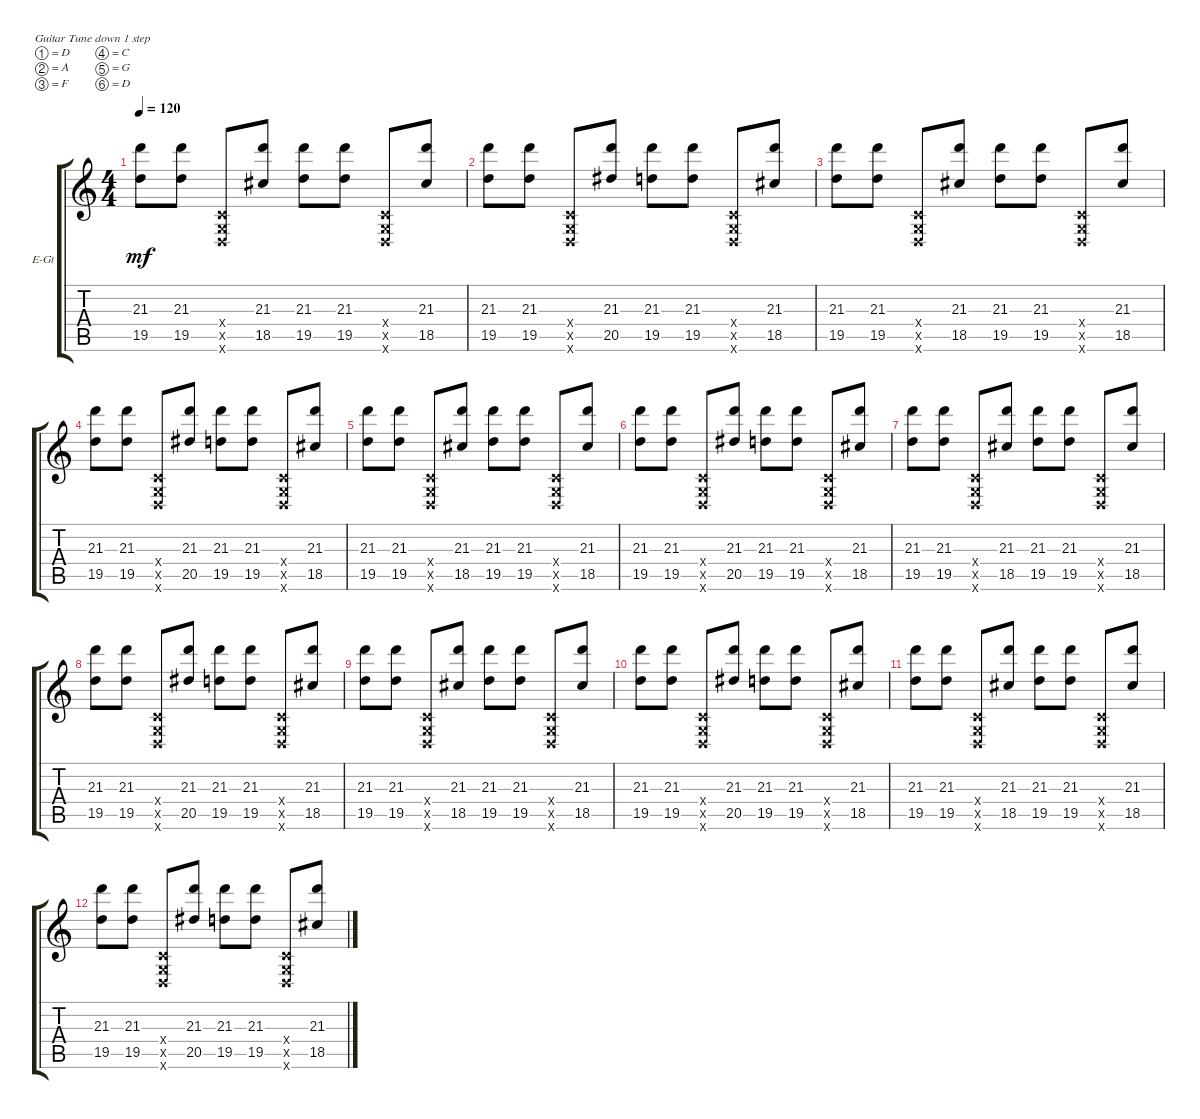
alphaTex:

\bracketExtendMode groupsimilarinstruments
\firstSystemTrackNameOrientation horizontal
\otherSystemsTrackNameOrientation horizontal
\track ("Adam - Lead" "E-Gt") {instrument distortionguitar}
\staff {score tabs}
\tuning (D4 A3 F3 C3 G2 D2)
\ts (4 4)
\tempo 120
\clef g2
\ks c
(19.5 21.3).8{dy mf} (19.5 21.3).8 (0.6{x} 0.5{x} 0.4{x}).8 (18.5 21.3).8 (19.5 21.3).8 (19.5 21.3).8 (0.6{x} 0.5{x} 0.4{x}).8 (18.5 21.3).8 |
(19.5 21.3).8 (19.5 21.3).8 (0.6{x} 0.5{x} 0.4{x}).8 (20.5 21.3).8 (19.5 21.3).8 (19.5 21.3).8 (0.6{x} 0.5{x} 0.4{x}).8 (18.5 21.3).8 |
(19.5 21.3).8 (19.5 21.3).8 (0.6{x} 0.5{x} 0.4{x}).8 (18.5 21.3).8 (19.5 21.3).8 (19.5 21.3).8 (0.6{x} 0.5{x} 0.4{x}).8 (18.5 21.3).8 |
(19.5 21.3).8 (19.5 21.3).8 (0.6{x} 0.5{x} 0.4{x}).8 (20.5 21.3).8 (19.5 21.3).8 (19.5 21.3).8 (0.6{x} 0.5{x} 0.4{x}).8 (18.5 21.3).8 |
(19.5 21.3).8 (19.5 21.3).8 (0.6{x} 0.5{x} 0.4{x}).8 (18.5 21.3).8 (19.5 21.3).8 (19.5 21.3).8 (0.6{x} 0.5{x} 0.4{x}).8 (18.5 21.3).8 |
(19.5 21.3).8 (19.5 21.3).8 (0.6{x} 0.5{x} 0.4{x}).8 (20.5 21.3).8 (19.5 21.3).8 (19.5 21.3).8 (0.6{x} 0.5{x} 0.4{x}).8 (18.5 21.3).8 |
(19.5 21.3).8 (19.5 21.3).8 (0.6{x} 0.5{x} 0.4{x}).8 (18.5 21.3).8 (19.5 21.3).8 (19.5 21.3).8 (0.6{x} 0.5{x} 0.4{x}).8 (18.5 21.3).8 |
(19.5 21.3).8 (19.5 21.3).8 (0.6{x} 0.5{x} 0.4{x}).8 (20.5 21.3).8 (19.5 21.3).8 (19.5 21.3).8 (0.6{x} 0.5{x} 0.4{x}).8 (18.5 21.3).8 |
(19.5 21.3).8 (19.5 21.3).8 (0.6{x} 0.5{x} 0.4{x}).8 (18.5 21.3).8 (19.5 21.3).8 (19.5 21.3).8 (0.6{x} 0.5{x} 0.4{x}).8 (18.5 21.3).8 |
(19.5 21.3).8 (19.5 21.3).8 (0.6{x} 0.5{x} 0.4{x}).8 (20.5 21.3).8 (19.5 21.3).8 (19.5 21.3).8 (0.6{x} 0.5{x} 0.4{x}).8 (18.5 21.3).8 |
(19.5 21.3).8 (19.5 21.3).8 (0.6{x} 0.5{x} 0.4{x}).8 (18.5 21.3).8 (19.5 21.3).8 (19.5 21.3).8 (0.6{x} 0.5{x} 0.4{x}).8 (18.5 21.3).8 |
(19.5 21.3).8 (19.5 21.3).8 (0.6{x} 0.5{x} 0.4{x}).8 (20.5 21.3).8 (19.5 21.3).8 (19.5 21.3).8 (0.6{x} 0.5{x} 0.4{x}).8 (18.5 21.3).8
